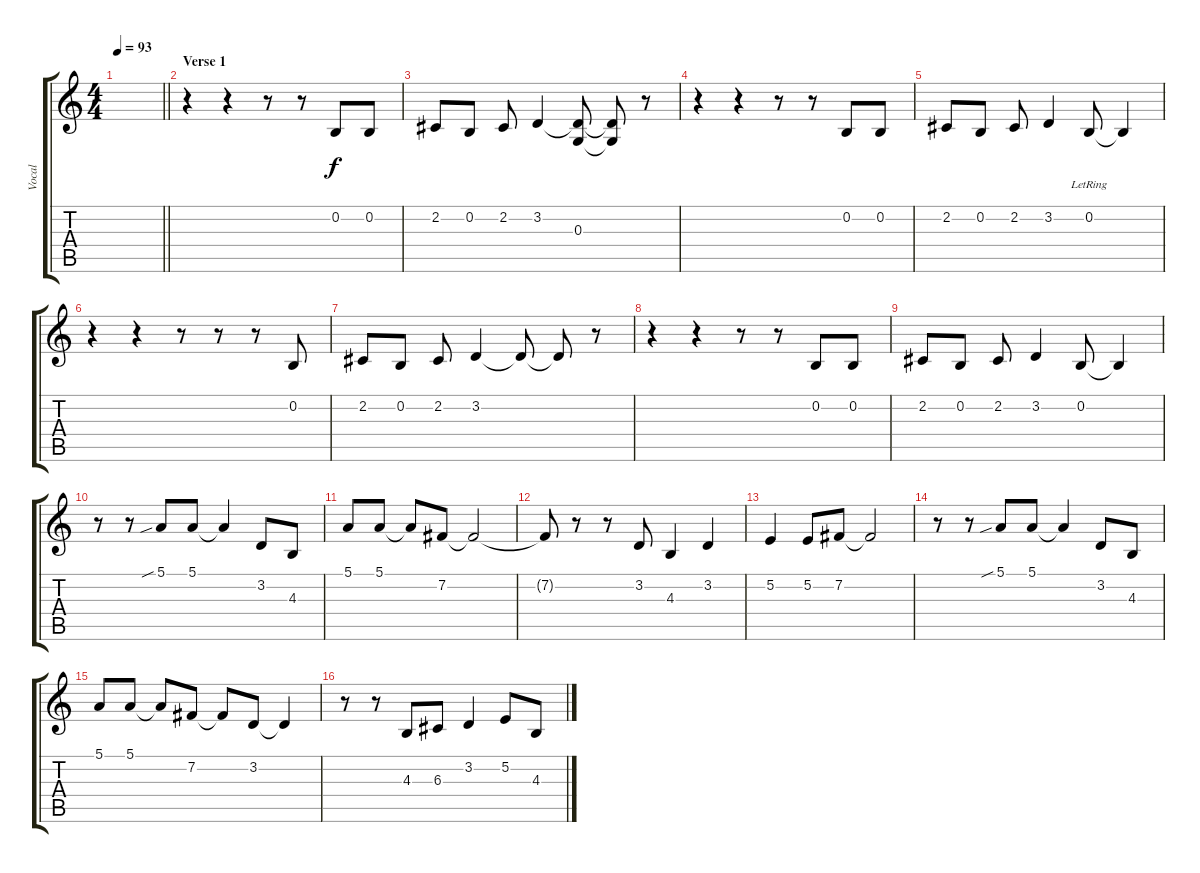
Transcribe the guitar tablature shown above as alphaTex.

\track ("Vocal" "Vocal") {instrument flute bank 2}
\staff {score tabs}
\tuning (E4 B3 G3 D3 A2 E2) {hide}
\ts (4 4)
\tempo 93
\clef g2
\barLineRight lightlight
\ks c
|
\section ("" "Verse 1")
r.4 r.4 r.8 r.8 0.2.8 0.2.8 |
2.2.8 0.2.8 2.2.8 3.2.4 (3.2{t} 0.3).8 (3.2{t} 0.3{t}).8 r.8 |
r.4 r.4 r.8 r.8 0.2.8 0.2.8 |
2.2.8 0.2.8 2.2.8 3.2.4 0.2{lr}.8 0.2{t}.4 |
r.4 r.4 r.8 r.8 r.8 0.2.8 |
2.2.8 0.2.8 2.2.8 3.2.4 3.2{t}.8 3.2{t}.8 r.8 |
r.4 r.4 r.8 r.8 0.2.8 0.2.8 |
2.2.8 0.2.8 2.2.8 3.2.4 0.2.8 0.2{t}.4 |
r.8 r.8 5.1{sib}.8 5.1.8 5.1{t}.4 3.2.8 4.3.8 |
5.1.8 5.1.8 5.1{t}.8 7.2.8 7.2{t}.2 |
7.2{t}.8 r.8 r.8 3.2.8 4.3.4 3.2.4 |
5.2.4 5.2.8 7.2.8 7.2{t}.2 |
r.8 r.8 5.1{sib}.8 5.1.8 5.1{t}.4 3.2.8 4.3.8 |
5.1.8 5.1.8 5.1{t}.8 7.2.8 7.2{t}.8 3.2.8 3.2{t}.4 |
r.8 r.8 4.3.8 6.3.8 3.2.4 5.2.8 4.3.8
